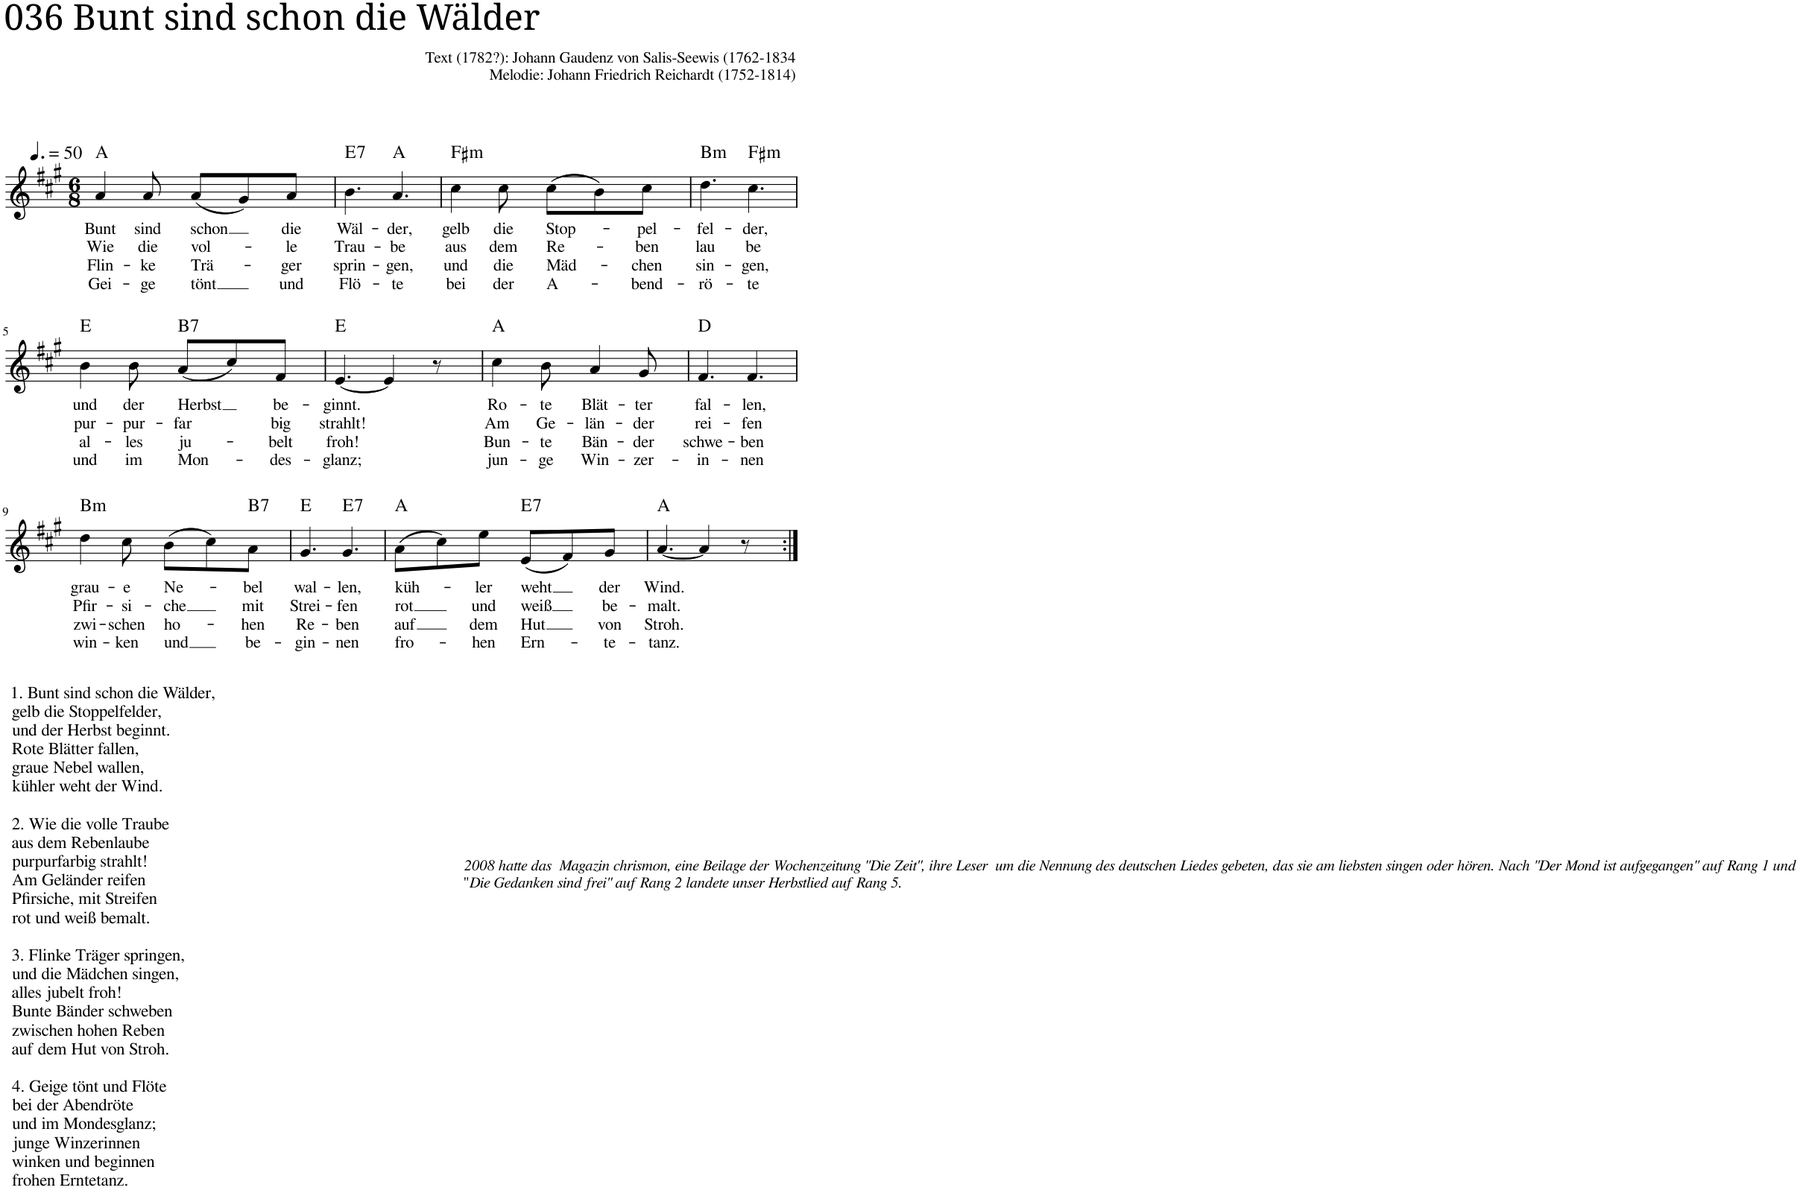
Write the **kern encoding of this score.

**kern	**text	**text	**text	**text	**harte
*part1	*part1	*part1	*part1	*part1	*part1
*staff1	*staff1	*staff1	*staff1	*staff1	*
*I"Stimme	*	*	*	*	*
*clefG2	*	*	*	*	*
*k[f#c#g#]	*	*	*	*	*
*M6/8	*	*	*	*	*
*MM75	*	*	*	*	*
=1	=1	=1	=1	=1	=1
!	!LO:LY:b	!LO:LY:b	!LO:LY:b	!LO:LY:b	!
4a/	Bunt	Wie	Flin-	Gei-	A:maj
!	!LO:LY:b	!LO:LY:b	!LO:LY:b	!LO:LY:b	!
8a/	sind	die	-ke	-ge	.
!	!LO:LY:b	!LO:LY:b	!LO:LY:b	!LO:LY:b	!
(8a/L	schon	vol-	Trä-	tönt	.
8g#/)	.	.	.	.	.
!	!LO:LY:b	!LO:LY:b	!LO:LY:b	!LO:LY:b	!
8a/J	die	-le	-ger	und	.
=2	=2	=2	=2	=2	=2
!	!LO:LY:b	!LO:LY:b	!LO:LY:b	!LO:LY:b	!LO:H:kt=7
4.b\	Wäl-	Trau-	sprin-	Flö-	E:7
!	!LO:LY:b	!LO:LY:b	!LO:LY:b	!LO:LY:b	!
4.a/	-der,	-be	-gen,	-te	A:maj
=3	=3	=3	=3	=3	=3
!	!LO:LY:b	!LO:LY:b	!LO:LY:b	!LO:LY:b	!LO:H:kt=m
4cc#\	gelb	aus	und	bei	F#:min
!	!LO:LY:b	!LO:LY:b	!LO:LY:b	!LO:LY:b	!
8cc#\	die	dem	die	der	.
!	!LO:LY:b	!LO:LY:b	!LO:LY:b	!LO:LY:b	!
(8cc#\L	Stop-	Re-	Mäd-	A-	.
8b\)	.	.	.	.	.
!	!LO:LY:b	!LO:LY:b	!LO:LY:b	!LO:LY:b	!
8cc#\J	-pel-	-ben	-chen	-bend-	.
=4	=4	=4	=4	=4	=4
!	!LO:LY:b	!LO:LY:b	!LO:LY:b	!LO:LY:b	!LO:H:kt=m
4.dd\	-fel-	lau	sin-	-rö-	B:min
!	!LO:LY:b	!LO:LY:b	!LO:LY:b	!LO:LY:b	!LO:H:kt=m
4.cc#\	-der,	be	-gen,	-te	F#:min
!!LO:LB:g=z
=5	=5	=5	=5	=5	=5
!	!LO:LY:b	!LO:LY:b	!LO:LY:b	!LO:LY:b	!
4b\	und	pur-	al-	und	E:maj
!	!LO:LY:b	!LO:LY:b	!LO:LY:b	!LO:LY:b	!
8b\	der	-pur-	-les	im	.
!	!LO:LY:b	!LO:LY:b	!LO:LY:b	!LO:LY:b	!LO:H:kt=7
(8a/L	Herbst	-far	ju-	Mon-	B:7
8cc#/)	.	.	.	.	.
!	!LO:LY:b	!LO:LY:b	!LO:LY:b	!LO:LY:b	!
8f#/J	be-	big	-belt	-des-	.
=6	=6	=6	=6	=6	=6
!	!LO:LY:b	!LO:LY:b	!LO:LY:b	!LO:LY:b	!
[4.e/	-ginnt.	strahlt!	froh!	-glanz;	E:maj
4e/]	.	.	.	.	.
8r	.	.	.	.	.
=7	=7	=7	=7	=7	=7
!	!LO:LY:b	!LO:LY:b	!LO:LY:b	!LO:LY:b	!
4cc#\	Ro-	Am	Bun-	jun-	A:maj
!	!LO:LY:b	!LO:LY:b	!LO:LY:b	!LO:LY:b	!
8b\	-te	Ge-	-te	-ge	.
!	!LO:LY:b	!LO:LY:b	!LO:LY:b	!LO:LY:b	!
4a/	Blät-	-län-	Bän-	Win-	.
!	!LO:LY:b	!LO:LY:b	!LO:LY:b	!LO:LY:b	!
8g#/	-ter	-der	-der	-zer-	.
=8	=8	=8	=8	=8	=8
!	!LO:LY:b	!LO:LY:b	!LO:LY:b	!LO:LY:b	!
4.f#/	fal-	rei-	schwe-	-in-	D:maj
!	!LO:LY:b	!LO:LY:b	!LO:LY:b	!LO:LY:b	!
4.f#/	-len,	-fen	-ben	-nen	.
!!LO:LB:g=z
=9	=9	=9	=9	=9	=9
!	!LO:LY:b	!LO:LY:b	!LO:LY:b	!LO:LY:b	!LO:H:kt=m
4dd\	grau-	Pfir-	zwi-	win-	B:min
!	!LO:LY:b	!LO:LY:b	!LO:LY:b	!LO:LY:b	!
8cc#\	-e	-si-	-schen	-ken	.
!	!LO:LY:b	!LO:LY:b	!LO:LY:b	!LO:LY:b	!
(8b\L	Ne-	-che	ho-	und	.
8cc#\)	.	.	.	.	.
!	!LO:LY:b	!LO:LY:b	!LO:LY:b	!LO:LY:b	!LO:H:kt=7
8a\J	-bel	mit	-hen	be-	B:7
=10	=10	=10	=10	=10	=10
!	!LO:LY:b	!LO:LY:b	!LO:LY:b	!LO:LY:b	!
4.g#/	wal-	Strei-	Re-	-gin-	E:maj
!	!LO:LY:b	!LO:LY:b	!LO:LY:b	!LO:LY:b	!LO:H:kt=7
4.g#/	-len,	-fen	-ben	-nen	E:7
=11	=11	=11	=11	=11	=11
!	!LO:LY:b	!LO:LY:b	!LO:LY:b	!LO:LY:b	!
*^	*	*	*	*	*
(8a\L	8.ryy	küh-	rot	auf	fro-	A:maj
8cc#\)	.	.	.	.	.	.
!	!LO:TX:b:i:t=2008 hatte das  Magazin chrismon, eine Beilage der Wochenzeitung "Die Zeit", ihre Leser  um die Nennung des deutschen Liedes gebeten, das sie am liebsten singen oder hören. Nach "Der Mond ist aufgegangen" auf Rang 1 und	!	!	!	!	!
!	!LO:TX:b:t="	!	!	!	!	!
!	!LO:TX:b:i:t=Die Gedanken sind frei" auf Rang 2 landete unser Herbstlied auf Rang 5.	!	!	!	!	!
.	2ryy	.	.	.	.	.
!	!	!LO:LY:b	!LO:LY:b	!LO:LY:b	!LO:LY:b	!
8ee\J	.	-ler	und	dem	-hen	.
!	!	!LO:LY:b	!LO:LY:b	!LO:LY:b	!LO:LY:b	!LO:H:kt=7
(8e/L	.	weht	weiß	Hut	Ern-	E:7
8f#/)	.	.	.	.	.	.
!	!	!LO:LY:b	!LO:LY:b	!LO:LY:b	!LO:LY:b	!
8g#/J	.	der	be-	von	-te-	.
.	16ryy	.	.	.	.	.
=12	=12	=12	=12	=12	=12	=12
!	!	!LO:LY:b	!LO:LY:b	!LO:LY:b	!LO:LY:b	!
*v	*v	*	*	*	*	*
[4.a/	Wind.	-malt.	Stroh.	-tanz.	A:maj
4a/]	.	.	.	.	.
8r	.	.	.	.	.
=:|!	=:|!	=:|!	=:|!	=:|!	=:|!
*-	*-	*-	*-	*-	*-
